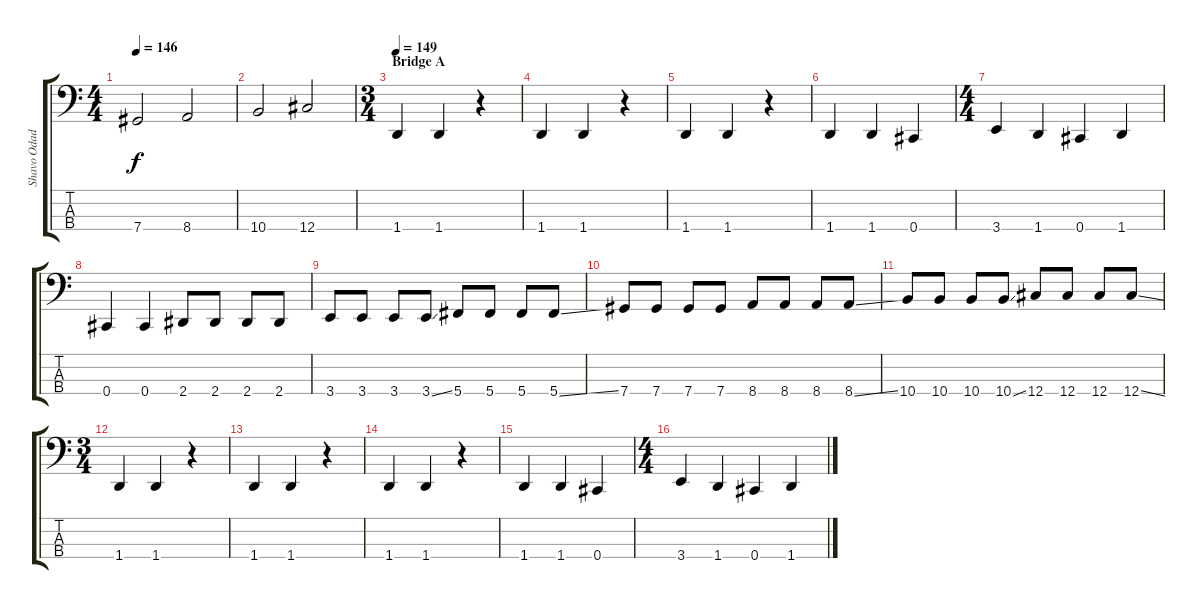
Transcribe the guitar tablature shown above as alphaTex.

\track ("Shavo Odadjian" "Shavo Odad") {instrument electricbasspick}
\staff {score tabs}
\tuning (Gb2 Db2 Ab1 Db1) {hide}
\ts (4 4)
\tempo 146
\clef f4
\ks c
7.4.2{dy f} 8.4.2 |
10.4.2 12.4.2 |
\ts (3 4)
\section ("" "Bridge A")
\tempo 149
1.4.4 1.4.4 r.4 |
1.4.4 1.4.4 r.4 |
1.4.4 1.4.4 r.4 |
1.4.4 1.4.4 0.4.4 |
\ts (4 4)
3.4.4 1.4.4 0.4.4 1.4.4 |
0.4.4 0.4.4 2.4.8 2.4.8 2.4.8 2.4.8 |
3.4.8 3.4.8 3.4.8 3.4{ss}.8 5.4.8 5.4.8 5.4.8 5.4{ss}.8 |
7.4.8 7.4.8 7.4.8 7.4.8 8.4.8 8.4.8 8.4.8 8.4{ss}.8 |
10.4.8 10.4.8 10.4.8 10.4{ss}.8 12.4.8 12.4.8 12.4.8 12.4{ss}.8 |
\ts (3 4)
1.4.4 1.4.4 r.4 |
1.4.4 1.4.4 r.4 |
1.4.4 1.4.4 r.4 |
1.4.4 1.4.4 0.4.4 |
\ts (4 4)
3.4.4 1.4.4 0.4.4 1.4.4
